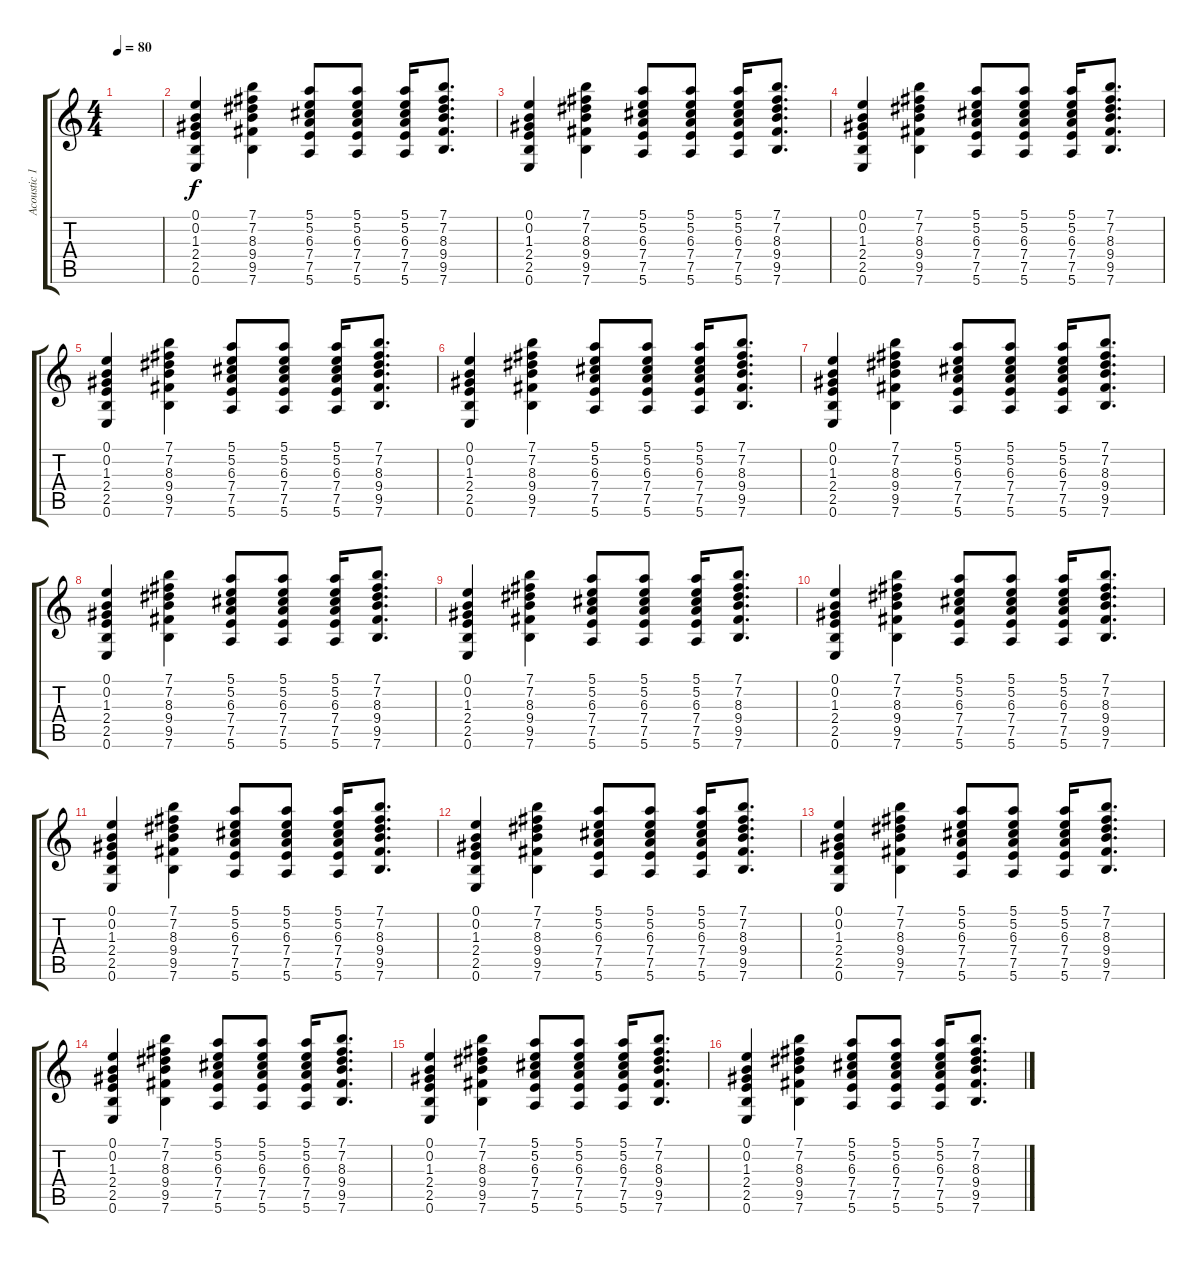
\track ("Acoustic 12 String" "Acoustic 1") {instrument acousticguitarsteel}
\staff {score tabs}
\tuning (E4 B3 G3 D3 A2 E2) {hide}
\ts (4 4)
\tempo 80
\clef g2
\ks c
|
(0.1 0.2 1.3 2.4 2.5 0.6).4 (7.1 7.2 8.3 9.4 9.5 7.6).4 (5.1 5.2 6.3 7.4 7.5 5.6).8 (5.1 5.2 6.3 7.4 7.5 5.6).8 (5.1 5.2 6.3 7.4 7.5 5.6).16 (7.1 7.2 8.3 9.4 9.5 7.6).8{d} |
(0.1 0.2 1.3 2.4 2.5 0.6).4 (7.1 7.2 8.3 9.4 9.5 7.6).4 (5.1 5.2 6.3 7.4 7.5 5.6).8 (5.1 5.2 6.3 7.4 7.5 5.6).8 (5.1 5.2 6.3 7.4 7.5 5.6).16 (7.1 7.2 8.3 9.4 9.5 7.6).8{d} |
(0.1 0.2 1.3 2.4 2.5 0.6).4 (7.1 7.2 8.3 9.4 9.5 7.6).4 (5.1 5.2 6.3 7.4 7.5 5.6).8 (5.1 5.2 6.3 7.4 7.5 5.6).8 (5.1 5.2 6.3 7.4 7.5 5.6).16 (7.1 7.2 8.3 9.4 9.5 7.6).8{d} |
(0.1 0.2 1.3 2.4 2.5 0.6).4 (7.1 7.2 8.3 9.4 9.5 7.6).4 (5.1 5.2 6.3 7.4 7.5 5.6).8 (5.1 5.2 6.3 7.4 7.5 5.6).8 (5.1 5.2 6.3 7.4 7.5 5.6).16 (7.1 7.2 8.3 9.4 9.5 7.6).8{d} |
(0.1 0.2 1.3 2.4 2.5 0.6).4 (7.1 7.2 8.3 9.4 9.5 7.6).4 (5.1 5.2 6.3 7.4 7.5 5.6).8 (5.1 5.2 6.3 7.4 7.5 5.6).8 (5.1 5.2 6.3 7.4 7.5 5.6).16 (7.1 7.2 8.3 9.4 9.5 7.6).8{d} |
(0.1 0.2 1.3 2.4 2.5 0.6).4 (7.1 7.2 8.3 9.4 9.5 7.6).4 (5.1 5.2 6.3 7.4 7.5 5.6).8 (5.1 5.2 6.3 7.4 7.5 5.6).8 (5.1 5.2 6.3 7.4 7.5 5.6).16 (7.1 7.2 8.3 9.4 9.5 7.6).8{d} |
(0.1 0.2 1.3 2.4 2.5 0.6).4 (7.1 7.2 8.3 9.4 9.5 7.6).4 (5.1 5.2 6.3 7.4 7.5 5.6).8 (5.1 5.2 6.3 7.4 7.5 5.6).8 (5.1 5.2 6.3 7.4 7.5 5.6).16 (7.1 7.2 8.3 9.4 9.5 7.6).8{d} |
(0.1 0.2 1.3 2.4 2.5 0.6).4 (7.1 7.2 8.3 9.4 9.5 7.6).4 (5.1 5.2 6.3 7.4 7.5 5.6).8 (5.1 5.2 6.3 7.4 7.5 5.6).8 (5.1 5.2 6.3 7.4 7.5 5.6).16 (7.1 7.2 8.3 9.4 9.5 7.6).8{d} |
(0.1 0.2 1.3 2.4 2.5 0.6).4 (7.1 7.2 8.3 9.4 9.5 7.6).4 (5.1 5.2 6.3 7.4 7.5 5.6).8 (5.1 5.2 6.3 7.4 7.5 5.6).8 (5.1 5.2 6.3 7.4 7.5 5.6).16 (7.1 7.2 8.3 9.4 9.5 7.6).8{d} |
(0.1 0.2 1.3 2.4 2.5 0.6).4 (7.1 7.2 8.3 9.4 9.5 7.6).4 (5.1 5.2 6.3 7.4 7.5 5.6).8 (5.1 5.2 6.3 7.4 7.5 5.6).8 (5.1 5.2 6.3 7.4 7.5 5.6).16 (7.1 7.2 8.3 9.4 9.5 7.6).8{d} |
(0.1 0.2 1.3 2.4 2.5 0.6).4 (7.1 7.2 8.3 9.4 9.5 7.6).4 (5.1 5.2 6.3 7.4 7.5 5.6).8 (5.1 5.2 6.3 7.4 7.5 5.6).8 (5.1 5.2 6.3 7.4 7.5 5.6).16 (7.1 7.2 8.3 9.4 9.5 7.6).8{d} |
(0.1 0.2 1.3 2.4 2.5 0.6).4 (7.1 7.2 8.3 9.4 9.5 7.6).4 (5.1 5.2 6.3 7.4 7.5 5.6).8 (5.1 5.2 6.3 7.4 7.5 5.6).8 (5.1 5.2 6.3 7.4 7.5 5.6).16 (7.1 7.2 8.3 9.4 9.5 7.6).8{d} |
(0.1 0.2 1.3 2.4 2.5 0.6).4 (7.1 7.2 8.3 9.4 9.5 7.6).4 (5.1 5.2 6.3 7.4 7.5 5.6).8 (5.1 5.2 6.3 7.4 7.5 5.6).8 (5.1 5.2 6.3 7.4 7.5 5.6).16 (7.1 7.2 8.3 9.4 9.5 7.6).8{d} |
(0.1 0.2 1.3 2.4 2.5 0.6).4 (7.1 7.2 8.3 9.4 9.5 7.6).4 (5.1 5.2 6.3 7.4 7.5 5.6).8 (5.1 5.2 6.3 7.4 7.5 5.6).8 (5.1 5.2 6.3 7.4 7.5 5.6).16 (7.1 7.2 8.3 9.4 9.5 7.6).8{d} |
(0.1 0.2 1.3 2.4 2.5 0.6).4 (7.1 7.2 8.3 9.4 9.5 7.6).4 (5.1 5.2 6.3 7.4 7.5 5.6).8 (5.1 5.2 6.3 7.4 7.5 5.6).8 (5.1 5.2 6.3 7.4 7.5 5.6).16 (7.1 7.2 8.3 9.4 9.5 7.6).8{d}
